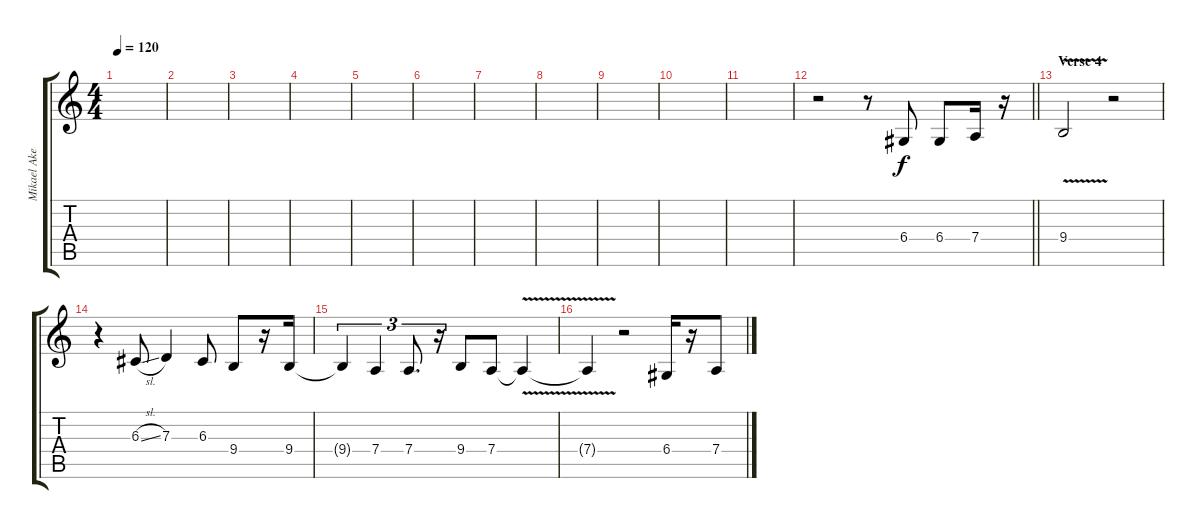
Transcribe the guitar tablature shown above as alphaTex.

\track ("Mikael Akerfeldt - Vocals" "Mikael Ake") {instrument flute}
\staff {score tabs}
\tuning (E4 B3 G3 D3 A2 E2) {hide}
\ts (4 4)
\tempo 120
\clef g2
\ks c
|
|
|
|
|
|
|
|
|
|
|
\barLineRight lightlight
r.2{volume 11} r.8 6.4.8 6.4.8 7.4.16 r.16 |
\section ("" "Verse 4")
9.4{v}.2 r.2 |
r.4 6.3{sl}.8 7.3.4 6.3.8 9.4.8 r.16 9.4.16 |
9.4{t}.4{tu (3 2)} 7.4.4{tu (3 2)} 7.4.8{d tu (3 2)} r.16{tu (3 2)} 9.4.8 7.4.8 7.4{v t}.4 |
7.4{t}.4 r.2 6.4.16 r.16 7.4.8
